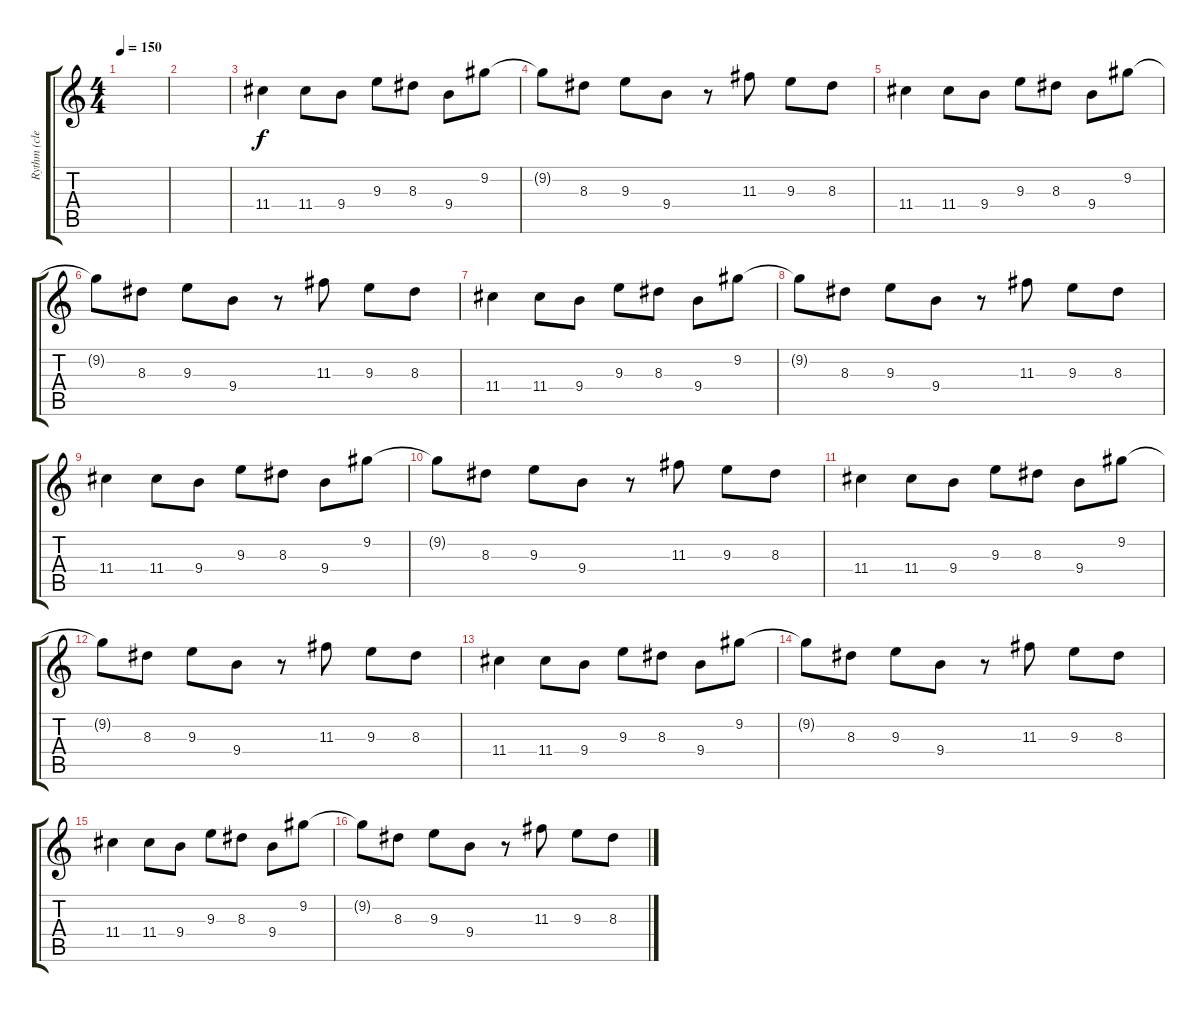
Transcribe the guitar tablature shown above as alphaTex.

\track ("Rythm (clean)" "Rythm (cle") {instrument acousticguitarsteel}
\staff {score tabs}
\tuning (E4 B3 G3 D3 A2 D2) {hide}
\ts (4 4)
\tempo 150
\clef g2
\ks c
|
|
11.4.4 11.4.8 9.4.8 9.3.8 8.3.8 9.4.8 9.2.8 |
9.2{t}.8 8.3.8 9.3.8 9.4.8 r.8 11.3.8 9.3.8 8.3.8 |
11.4.4 11.4.8 9.4.8 9.3.8 8.3.8 9.4.8 9.2.8 |
9.2{t}.8 8.3.8 9.3.8 9.4.8 r.8 11.3.8 9.3.8 8.3.8 |
11.4.4 11.4.8 9.4.8 9.3.8 8.3.8 9.4.8 9.2.8 |
9.2{t}.8 8.3.8 9.3.8 9.4.8 r.8 11.3.8 9.3.8 8.3.8 |
11.4.4 11.4.8 9.4.8 9.3.8 8.3.8 9.4.8 9.2.8 |
9.2{t}.8 8.3.8 9.3.8 9.4.8 r.8 11.3.8 9.3.8 8.3.8 |
11.4.4 11.4.8 9.4.8 9.3.8 8.3.8 9.4.8 9.2.8 |
9.2{t}.8 8.3.8 9.3.8 9.4.8 r.8 11.3.8 9.3.8 8.3.8 |
11.4.4 11.4.8 9.4.8 9.3.8 8.3.8 9.4.8 9.2.8 |
9.2{t}.8 8.3.8 9.3.8 9.4.8 r.8 11.3.8 9.3.8 8.3.8 |
11.4.4 11.4.8 9.4.8 9.3.8 8.3.8 9.4.8 9.2.8 |
9.2{t}.8 8.3.8 9.3.8 9.4.8 r.8 11.3.8 9.3.8 8.3.8
